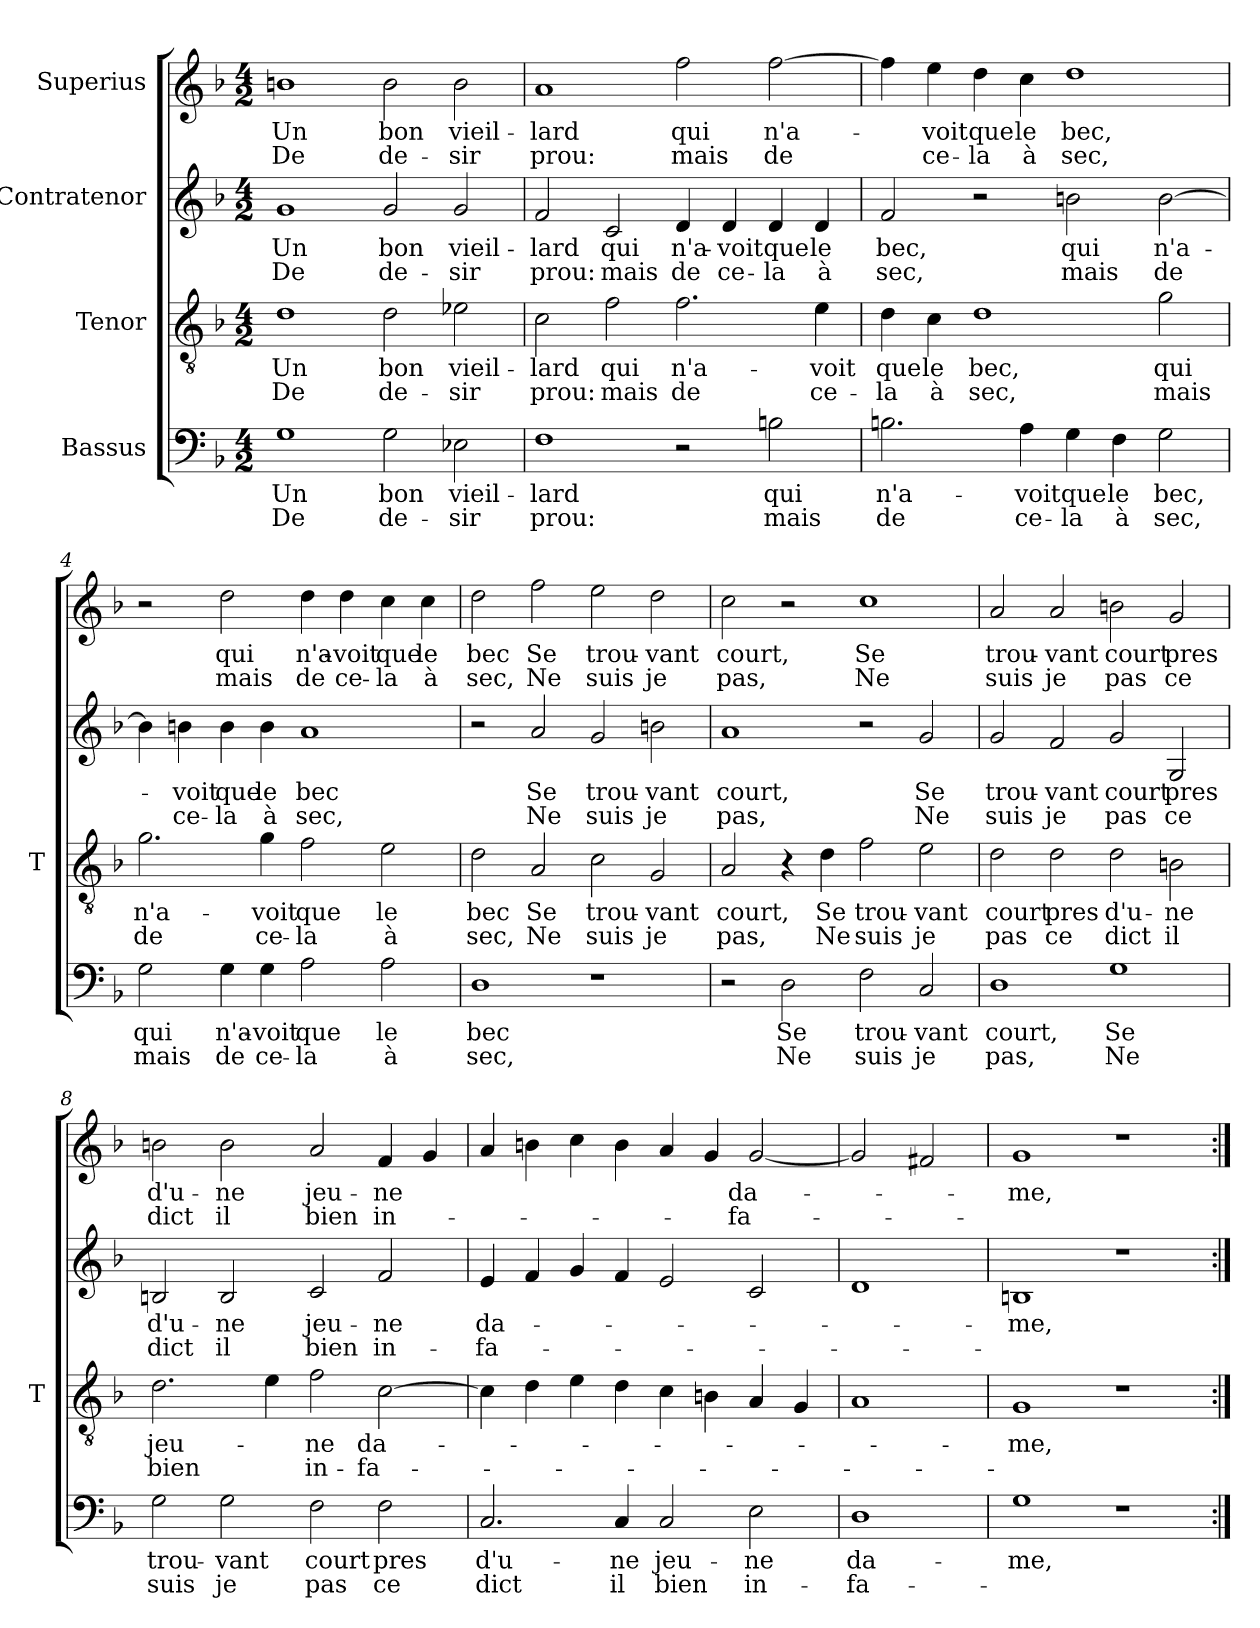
**kern	**text	**text	**kern	**text	**text	**kern	**text	**text	**kern	**text	**text
*part4	*part4	*part4	*part3	*part3	*part3	*part2	*part2	*part2	*part1	*part1	*part1
*staff4	*staff4	*staff4	*staff3	*staff3	*staff3	*staff2	*staff2	*staff2	*staff1	*staff1	*staff1
*I"Bassus	*	*	*I"Tenor	*	*	*I"Contratenor	*	*	*I"Superius	*	*
*	*	*	*I'T	*	*	*	*	*	*	*	*
*clefF4	*	*	*clefGv2	*	*	*clefG2	*	*	*clefG2	*	*
*k[b-]	*	*	*k[b-]	*	*	*k[b-]	*	*	*k[b-]	*	*
*M4/2	*	*	*M4/2	*	*	*M4/2	*	*	*M4/2	*	*
=1	=1	=1	=1	=1	=1	=1	=1	=1	=1	=1	=1
1G	-Un	-De	1d	-Un	-De	1g	-Un	-De	1b	-Un	-De
2G	-bon	de-	2d	-bon	de-	2g	-bon	de-	2b	-bon	de-
2E-X	vieil-	-sir	2e-X	vieil-	-sir	2g	vieil-	-sir	2b	vieil-	-sir
=2	=2	=2	=2	=2	=2	=2	=2	=2	=2	=2	=2
1F	-lard	-prou:	2c	-lard	-prou:	2f	-lard	-prou:	1a	-lard	-prou:
.	.	.	2f	-qui	-mais	2c	-qui	-mais	.	.	.
2r	.	.	2.f	n'a-	-de	4d	n'a-	-de	2ff	-qui	-mais
.	.	.	.	.	.	4d	-voit	ce-	.	.	.
2B	-qui	-mais	.	.	.	4d	-que	-la	[2ff	n'a-	-de
.	.	.	4e	-voit	ce-	4d	-le	-à	.	.	.
=3	=3	=3	=3	=3	=3	=3	=3	=3	=3	=3	=3
2.B	n'a-	-de	4d	-que	-la	2f	-bec,	-sec,	4ff]	.	.
.	.	.	4c	-le	-à	.	.	.	4ee	-voit	ce-
.	.	.	1d	-bec,	-sec,	2r	.	.	4dd	-que	-la
4A	-voit	ce-	.	.	.	.	.	.	4cc	-le	-à
4G	-que	-la	.	.	.	2bn	-qui	-mais	1dd	-bec,	-sec,
4F	-le	-à	.	.	.	.	.	.	.	.	.
2G	-bec,	-sec,	2g	-qui	-mais	[2b	n'a-	-de	.	.	.
=4	=4	=4	=4	=4	=4	=4	=4	=4	=4	=4	=4
2G	-qui	-mais	2.g	n'a-	-de	4b]	.	.	2r	.	.
.	.	.	.	.	.	4bn	-voit	ce-	.	.	.
4G	n'a-	-de	.	.	.	4b	-que	-la	2dd	-qui	-mais
4G	-voit	ce-	4g	-voit	ce-	4b	-le	-à	.	.	.
2A	-que	-la	2f	-que	-la	1a	-bec	-sec,	4dd	n'a-	-de
.	.	.	.	.	.	.	.	.	4dd	-voit	ce-
2A	-le	-à	2e	-le	-à	.	.	.	4cc	-que	-la
.	.	.	.	.	.	.	.	.	4cc	-le	-à
=5	=5	=5	=5	=5	=5	=5	=5	=5	=5	=5	=5
1D	-bec	-sec,	2d	-bec	-sec,	2r	.	.	2dd	-bec	-sec,
.	.	.	2A	-Se	-Ne	2a	-Se	-Ne	2ff	-Se	-Ne
1r	.	.	2c	trou-	-suis	2g	trou-	-suis	2ee	trou-	-suis
.	.	.	2G	-vant	-je	2bn	-vant	-je	2dd	-vant	-je
=6	=6	=6	=6	=6	=6	=6	=6	=6	=6	=6	=6
2r	.	.	2A	-court,	-pas,	1a	-court,	-pas,	2cc	-court,	-pas,
2D	-Se	-Ne	4r	.	.	.	.	.	2r	.	.
.	.	.	4d	-Se	-Ne	.	.	.	.	.	.
2F	trou-	-suis	2f	trou-	-suis	2r	.	.	1cc	-Se	-Ne
2C	-vant	-je	2e	-vant	-je	2g	-Se	-Ne	.	.	.
=7	=7	=7	=7	=7	=7	=7	=7	=7	=7	=7	=7
1D	-court,	-pas,	2d	-court	-pas	2g	trou-	-suis	2a	trou-	-suis
.	.	.	2d	-pres	-ce	2f	-vant	-je	2a	-vant	-je
1G	-Se	-Ne	2d	d'u-	-dict	2g	-court	-pas	2b	-court	-pas
.	.	.	2B	-ne	-il	2G	-pres	-ce	2g	-pres	-ce
=8	=8	=8	=8	=8	=8	=8	=8	=8	=8	=8	=8
2G	trou-	-suis	2.d	jeu-	-bien	2Bn	d'u-	-dict	2b	d'u-	-dict
2G	-vant	-je	.	.	.	2B	-ne	-il	2b	-ne	-il
.	.	.	4e	.	.	.	.	.	.	.	.
2F	-court	-pas	2f	-ne	in-	2c	jeu-	-bien	2a	jeu-	-bien
2F	-pres	-ce	[2c	da-	fa-	2f	-ne	in-	4f	-ne	in-
.	.	.	.	.	.	.	.	.	4g	.	.
=9	=9	=9	=9	=9	=9	=9	=9	=9	=9	=9	=9
2.C	d'u-	-dict	4c]	.	.	4e	da-	fa-	4a	.	.
.	.	.	4d	.	.	4f	.	.	4b	.	.
.	.	.	4e	.	.	4g	.	.	4cc	.	.
4C	-ne	-il	4d	.	.	4f	.	.	4b	.	.
2C	jeu-	-bien	4c	.	.	2e	.	.	4a	.	.
.	.	.	4B	.	.	.	.	.	4g	.	.
2E	-ne	in-	4A	.	.	2c	.	.	[2g	da-	fa-
.	.	.	4G	.	.	.	.	.	.	.	.
=10	=10	=10	=10	=10	=10	=10	=10	=10	=10	=10	=10
1D	da-	fa-	1A	.	.	1d	.	.	2g]	.	.
.	.	.	.	.	.	.	.	.	2f#X	.	.
=11	=11	=11	=11	=11	=11	=11	=11	=11	=11	=11	=11
1G	-me,	.	1G	-me,	.	1Bn	-me,	.	1g	-me,	.
1r	.	.	1r	.	.	1r	.	.	1r	.	.
=:|!	=:|!	=:|!	=:|!	=:|!	=:|!	=:|!	=:|!	=:|!	=:|!	=:|!	=:|!
*-	*-	*-	*-	*-	*-	*-	*-	*-	*-	*-	*-
